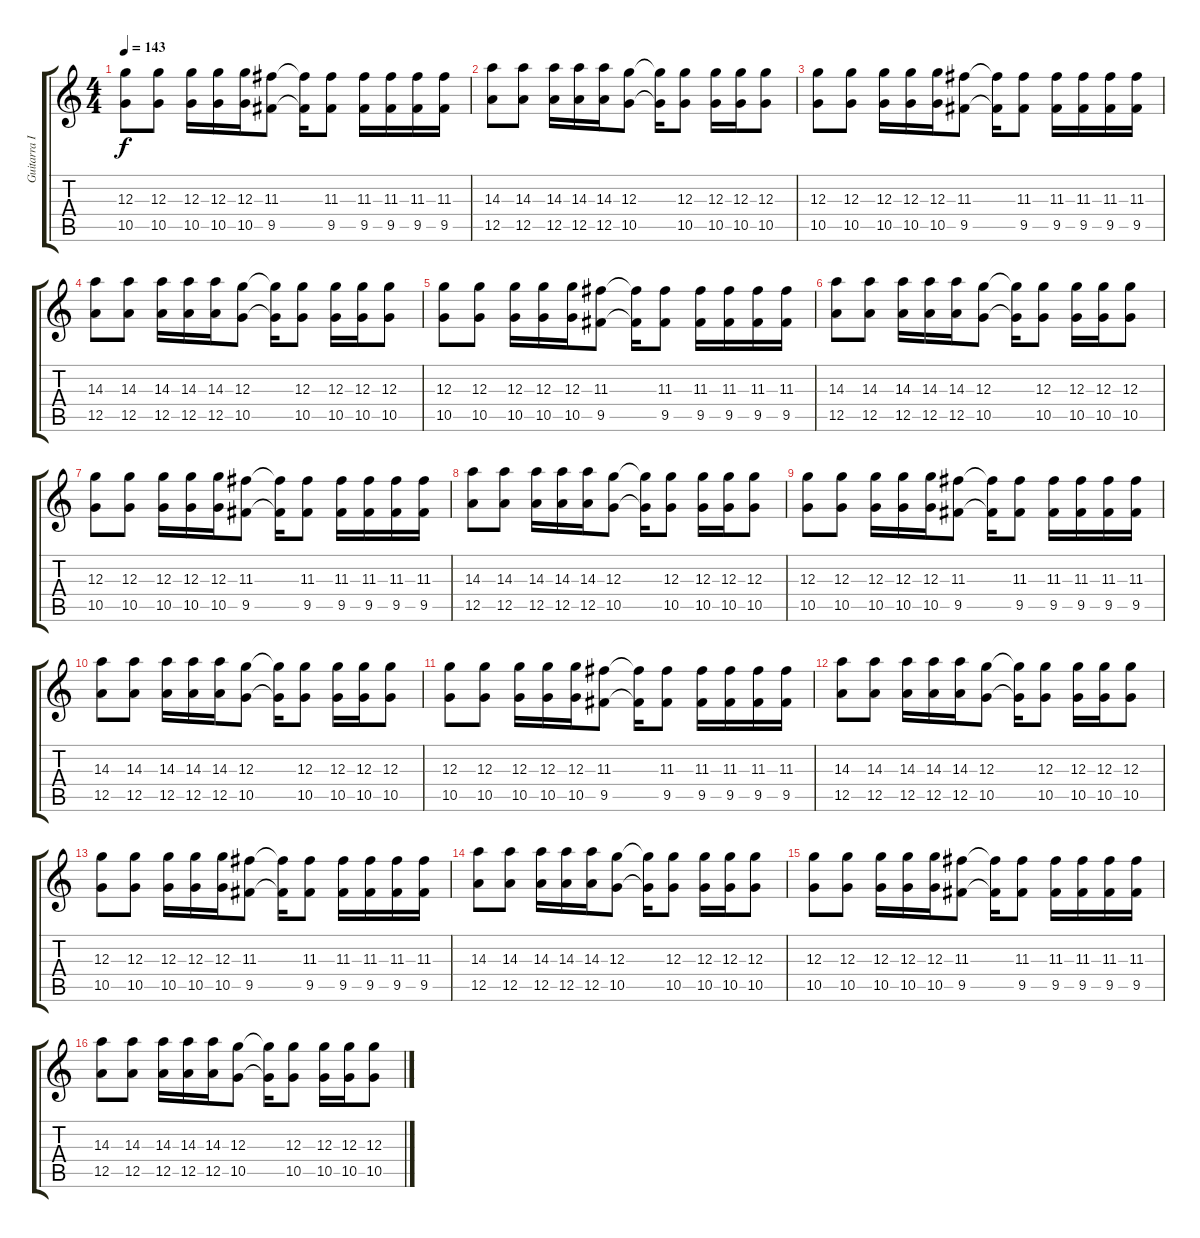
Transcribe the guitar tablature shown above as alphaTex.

\track ("Guitarra I" "Guitarra I") {instrument distortionguitar}
\staff {score tabs}
\tuning (E4 B3 G3 D3 A2 E2) {hide}
\ts (4 4)
\tempo 143
\clef g2
\ks c
(12.3 10.5).8{dy f instrument distortionguitar} (12.3 10.5).8 (12.3 10.5).16 (12.3 10.5).16 (12.3 10.5).16 (11.3 9.5).8 (11.3{t} 9.5{t}).16 (11.3 9.5).8 (11.3 9.5).16 (11.3 9.5).16 (11.3 9.5).16 (11.3 9.5).16 |
(14.3 12.5).8 (14.3 12.5).8 (14.3 12.5).16 (14.3 12.5).16 (14.3 12.5).16 (12.3 10.5).8 (12.3{t} 10.5{t}).16 (12.3 10.5).8 (12.3 10.5).16 (12.3 10.5).16 (12.3 10.5).8 |
(12.3 10.5).8 (12.3 10.5).8 (12.3 10.5).16 (12.3 10.5).16 (12.3 10.5).16 (11.3 9.5).8 (11.3{t} 9.5{t}).16 (11.3 9.5).8 (11.3 9.5).16 (11.3 9.5).16 (11.3 9.5).16 (11.3 9.5).16 |
(14.3 12.5).8 (14.3 12.5).8 (14.3 12.5).16 (14.3 12.5).16 (14.3 12.5).16 (12.3 10.5).8 (12.3{t} 10.5{t}).16 (12.3 10.5).8 (12.3 10.5).16 (12.3 10.5).16 (12.3 10.5).8 |
(12.3 10.5).8 (12.3 10.5).8 (12.3 10.5).16 (12.3 10.5).16 (12.3 10.5).16 (11.3 9.5).8 (11.3{t} 9.5{t}).16 (11.3 9.5).8 (11.3 9.5).16 (11.3 9.5).16 (11.3 9.5).16 (11.3 9.5).16 |
(14.3 12.5).8 (14.3 12.5).8 (14.3 12.5).16 (14.3 12.5).16 (14.3 12.5).16 (12.3 10.5).8 (12.3{t} 10.5{t}).16 (12.3 10.5).8 (12.3 10.5).16 (12.3 10.5).16 (12.3 10.5).8 |
(12.3 10.5).8 (12.3 10.5).8 (12.3 10.5).16 (12.3 10.5).16 (12.3 10.5).16 (11.3 9.5).8 (11.3{t} 9.5{t}).16 (11.3 9.5).8 (11.3 9.5).16 (11.3 9.5).16 (11.3 9.5).16 (11.3 9.5).16 |
(14.3 12.5).8 (14.3 12.5).8 (14.3 12.5).16 (14.3 12.5).16 (14.3 12.5).16 (12.3 10.5).8 (12.3{t} 10.5{t}).16 (12.3 10.5).8 (12.3 10.5).16 (12.3 10.5).16 (12.3 10.5).8 |
(12.3 10.5).8 (12.3 10.5).8 (12.3 10.5).16 (12.3 10.5).16 (12.3 10.5).16 (11.3 9.5).8 (11.3{t} 9.5{t}).16 (11.3 9.5).8 (11.3 9.5).16 (11.3 9.5).16 (11.3 9.5).16 (11.3 9.5).16 |
(14.3 12.5).8 (14.3 12.5).8 (14.3 12.5).16 (14.3 12.5).16 (14.3 12.5).16 (12.3 10.5).8 (12.3{t} 10.5{t}).16 (12.3 10.5).8 (12.3 10.5).16 (12.3 10.5).16 (12.3 10.5).8 |
(12.3 10.5).8 (12.3 10.5).8 (12.3 10.5).16 (12.3 10.5).16 (12.3 10.5).16 (11.3 9.5).8 (11.3{t} 9.5{t}).16 (11.3 9.5).8 (11.3 9.5).16 (11.3 9.5).16 (11.3 9.5).16 (11.3 9.5).16 |
(14.3 12.5).8 (14.3 12.5).8 (14.3 12.5).16 (14.3 12.5).16 (14.3 12.5).16 (12.3 10.5).8 (12.3{t} 10.5{t}).16 (12.3 10.5).8 (12.3 10.5).16 (12.3 10.5).16 (12.3 10.5).8 |
(12.3 10.5).8 (12.3 10.5).8 (12.3 10.5).16 (12.3 10.5).16 (12.3 10.5).16 (11.3 9.5).8 (11.3{t} 9.5{t}).16 (11.3 9.5).8 (11.3 9.5).16 (11.3 9.5).16 (11.3 9.5).16 (11.3 9.5).16 |
(14.3 12.5).8 (14.3 12.5).8 (14.3 12.5).16 (14.3 12.5).16 (14.3 12.5).16 (12.3 10.5).8 (12.3{t} 10.5{t}).16 (12.3 10.5).8 (12.3 10.5).16 (12.3 10.5).16 (12.3 10.5).8 |
(12.3 10.5).8 (12.3 10.5).8 (12.3 10.5).16 (12.3 10.5).16 (12.3 10.5).16 (11.3 9.5).8 (11.3{t} 9.5{t}).16 (11.3 9.5).8 (11.3 9.5).16 (11.3 9.5).16 (11.3 9.5).16 (11.3 9.5).16 |
(14.3 12.5).8 (14.3 12.5).8 (14.3 12.5).16 (14.3 12.5).16 (14.3 12.5).16 (12.3 10.5).8 (12.3{t} 10.5{t}).16 (12.3 10.5).8 (12.3 10.5).16 (12.3 10.5).16 (12.3 10.5).8
